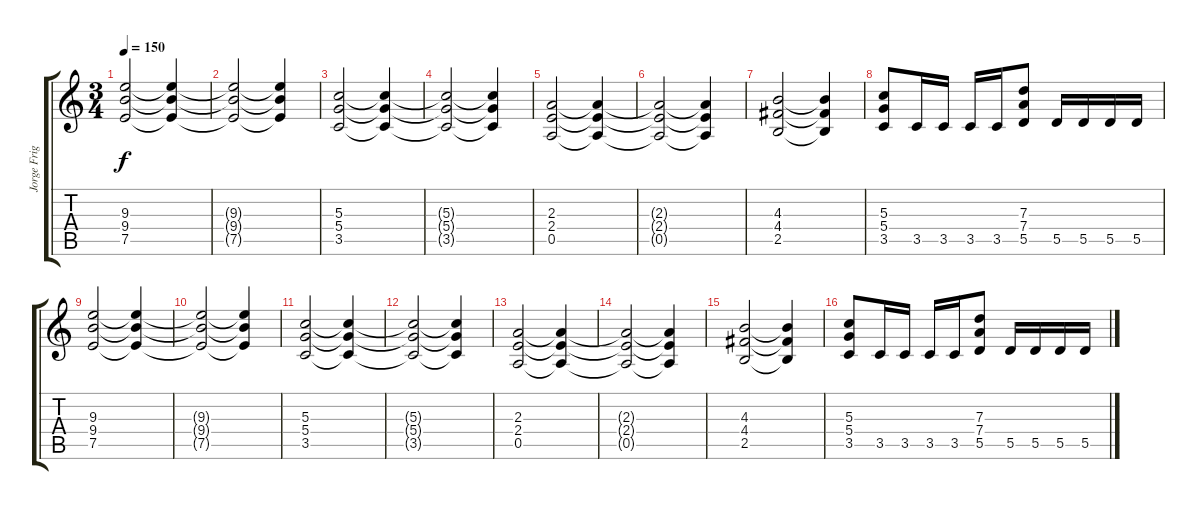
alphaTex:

\track ("Jorge Frigerio Base L" "Jorge Frig") {instrument distortionguitar}
\staff {score tabs}
\tuning (E4 B3 G3 D3 A2 E2) {hide}
\ts (3 4)
\tempo 150
\clef g2
\ks c
(9.3 9.4 7.5).2{dy f} (9.3{t} 9.4{t} 7.5{t}).4 |
(9.3{t} 9.4{t} 7.5{t}).2 (9.3{t} 9.4{t} 7.5{t}).4 |
(5.3 5.4 3.5).2 (5.3{t} 5.4{t} 3.5{t}).4 |
(5.3{t} 5.4{t} 3.5{t}).2 (5.3{t} 5.4{t} 3.5{t}).4 |
(2.3 2.4 0.5).2 (2.3{t} 2.4{t} 0.5{t}).4 |
(2.3{t} 2.4{t} 0.5{t}).2 (2.3{t} 2.4{t} 0.5{t}).4 |
(4.3 4.4 2.5).2 (4.3{t} 4.4{t} 2.5{t}).4 |
(5.3 5.4 3.5).8 3.5.16 3.5.16 3.5.16 3.5.16 (7.3 7.4 5.5).8 5.5.16 5.5.16 5.5.16 5.5.16 |
(9.3 9.4 7.5).2 (9.3{t} 9.4{t} 7.5{t}).4 |
(9.3{t} 9.4{t} 7.5{t}).2 (9.3{t} 9.4{t} 7.5{t}).4 |
(5.3 5.4 3.5).2 (5.3{t} 5.4{t} 3.5{t}).4 |
(5.3{t} 5.4{t} 3.5{t}).2 (5.3{t} 5.4{t} 3.5{t}).4 |
(2.3 2.4 0.5).2 (2.3{t} 2.4{t} 0.5{t}).4 |
(2.3{t} 2.4{t} 0.5{t}).2 (2.3{t} 2.4{t} 0.5{t}).4 |
(4.3 4.4 2.5).2 (4.3{t} 4.4{t} 2.5{t}).4 |
(5.3 5.4 3.5).8 3.5.16 3.5.16 3.5.16 3.5.16 (7.3 7.4 5.5).8 5.5.16 5.5.16 5.5.16 5.5.16
